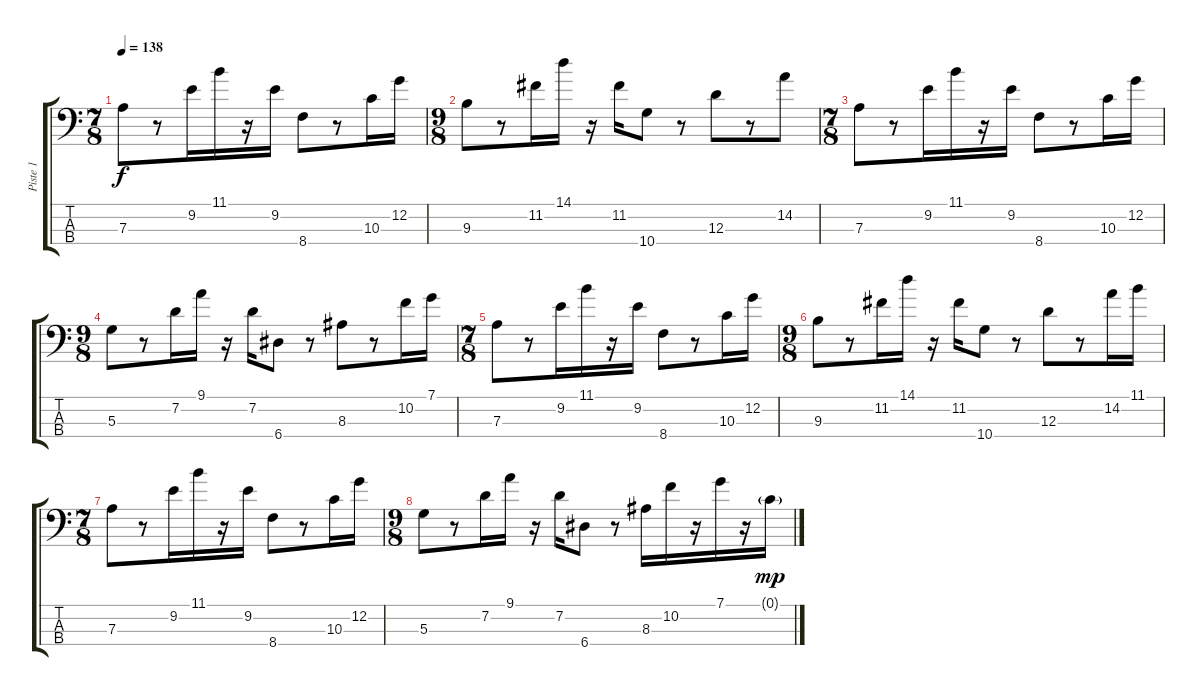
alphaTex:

\track ("Piste 1" "Piste 1") {instrument slapbass1}
\staff {score tabs}
\tuning (C3 G2 D2 A1) {hide}
\ts (7 8)
\tempo 138
\clef f4
\ks c
7.3.8{dy f instrument slapbass1} r.8 9.2.16 11.1.16 r.16 9.2.16 8.4.8 r.8 10.3.16 12.2.16 |
\ts (9 8)
9.3.8 r.8 11.2.16 14.1.16 r.16 11.2.16 10.4.8 r.8 12.3.8 r.8 14.2.8 |
\ts (7 8)
7.3.8 r.8 9.2.16 11.1.16 r.16 9.2.16 8.4.8 r.8 10.3.16 12.2.16 |
\ts (9 8)
5.3.8 r.8 7.2.16 9.1.16 r.16 7.2.16 6.4.8 r.8 8.3.8 r.8 10.2.16 7.1.16 |
\ts (7 8)
7.3.8 r.8 9.2.16 11.1.16 r.16 9.2.16 8.4.8 r.8 10.3.16 12.2.16 |
\ts (9 8)
9.3.8 r.8 11.2.16 14.1.16 r.16 11.2.16 10.4.8 r.8 12.3.8 r.8 14.2.16 11.1.16 |
\ts (7 8)
7.3.8 r.8 9.2.16 11.1.16 r.16 9.2.16 8.4.8 r.8 10.3.16 12.2.16 |
\ts (9 8)
5.3.8 r.8 7.2.16 9.1.16 r.16 7.2.16 6.4.8 r.8 8.3.16 10.2.16 r.16 7.1.16 r.16 0.1{g}.16{dy mp}
